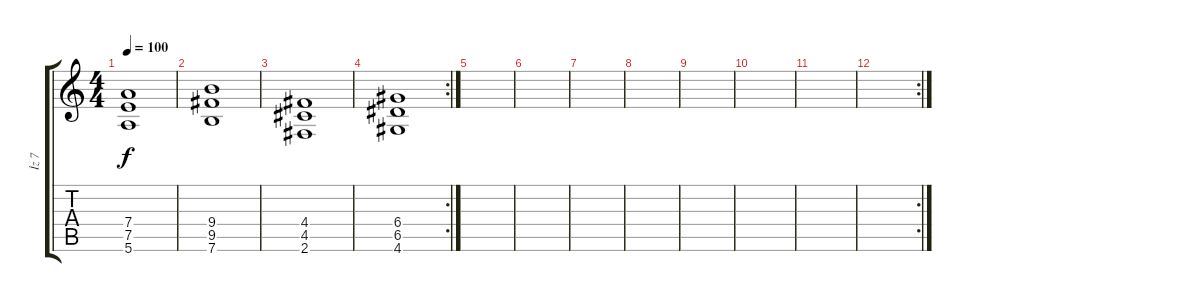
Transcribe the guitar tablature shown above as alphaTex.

\track ("İz 7" "İz 7") {instrument distortionguitar}
\staff {score tabs}
\tuning (E4 B3 G3 D3 A2 E2) {hide}
\ts (4 4)
\tempo 100
\clef g2
\ks c
(7.4 7.5 5.6).1{dy f} |
(9.4 9.5 7.6).1 |
(4.4 4.5 2.6).1 |
\rc 2
(6.4 6.5 4.6).1 |
|
|
|
|
|
|
|
\rc 2
